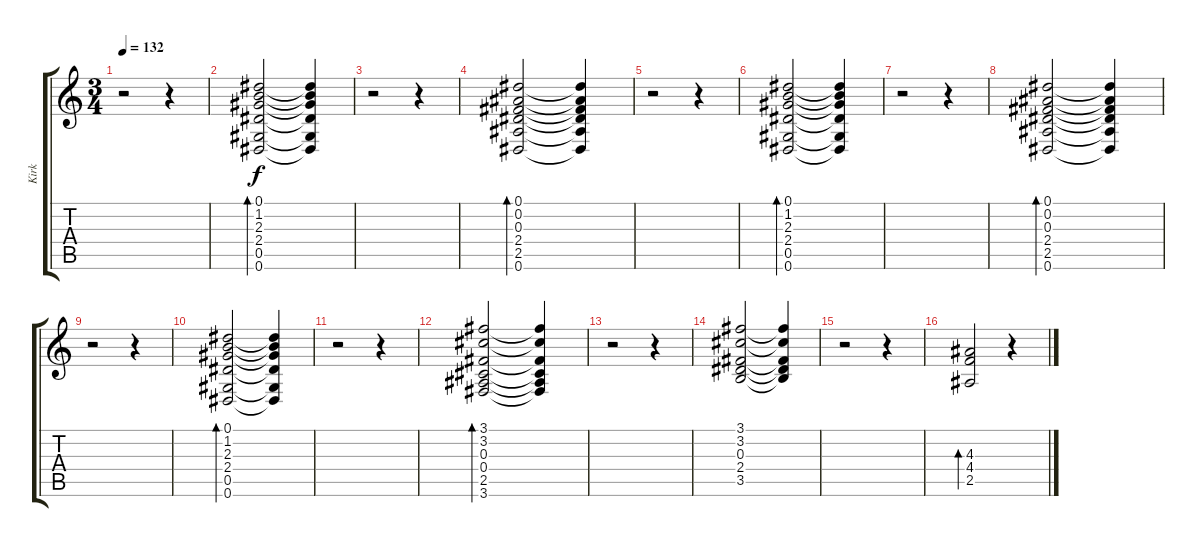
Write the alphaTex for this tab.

\track ("Kirk" "Kirk") {instrument electricguitarjazz}
\staff {score tabs}
\tuning (Eb4 Bb3 Gb3 Db3 Ab2 Eb2) {hide}
\ts (3 4)
\tempo 132
\clef g2
\ks c
r.2{dy f} r.4 |
(0.1 1.2 2.3 2.4 0.5 0.6).2{bd 240} (0.1{t} 1.2{t} 2.3{t} 2.4{t} 0.5{t} 0.6{t}).4 |
r.2 r.4 |
(0.1 0.2 0.3 2.4 2.5 0.6).2{bd 240} (0.1{t} 0.2{t} 0.3{t} 2.4{t} 2.5{t} 0.6{t}).4 |
r.2 r.4 |
(0.1 1.2 2.3 2.4 0.5 0.6).2{bd 240} (0.1{t} 1.2{t} 2.3{t} 2.4{t} 0.5{t} 0.6{t}).4 |
r.2 r.4 |
(0.1 0.2 0.3 2.4 2.5 0.6).2{bd 240} (0.1{t} 0.2{t} 0.3{t} 2.4{t} 2.5{t} 0.6{t}).4 |
r.2 r.4 |
(0.1 1.2 2.3 2.4 0.5 0.6).2{bd 240} (0.1{t} 1.2{t} 2.3{t} 2.4{t} 0.5{t} 0.6{t}).4 |
r.2 r.4 |
(3.1 3.2 0.3 0.4 2.5 3.6).2{bd 240} (3.1{t} 3.2{t} 0.3{t} 0.4{t} 2.5{t} 3.6{t}).4 |
r.2 r.4 |
(3.1 3.2 0.3 2.4 3.5).2 (3.1{t} 3.2{t} 0.3{t} 2.4{t} 3.5{t}).4 |
r.2 r.4 |
(4.3 4.4 2.5).2{bd 240} r.4
